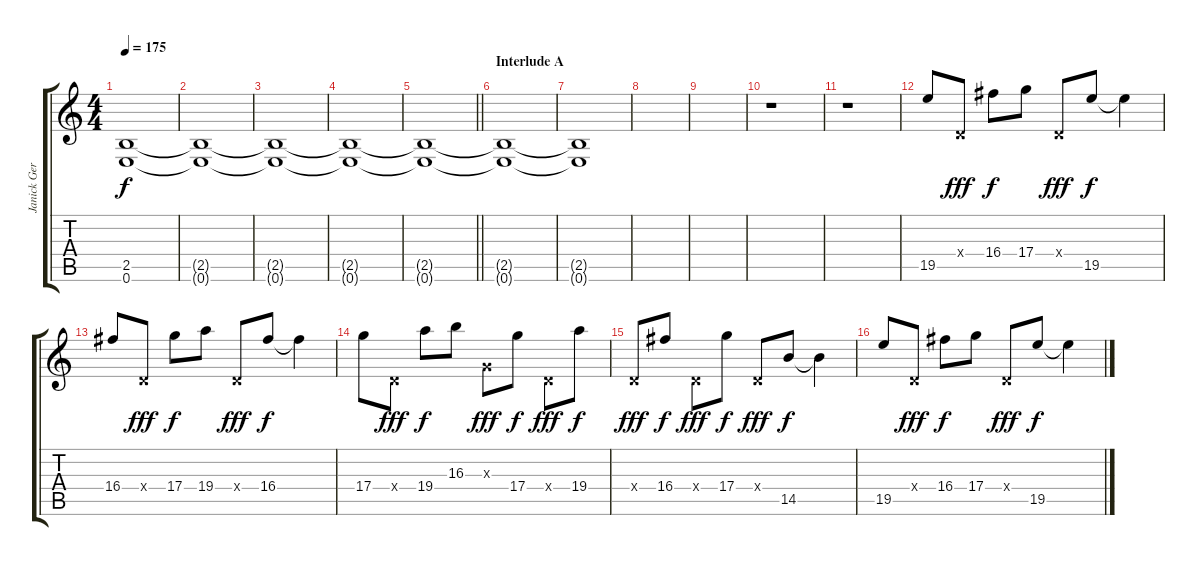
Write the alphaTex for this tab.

\track ("Janick Gers" "Janick Ger") {instrument overdrivenguitar}
\staff {score tabs}
\tuning (E4 B3 G3 D3 A2 E2) {hide}
\ts (4 4)
\tempo 175
\clef g2
\ks c
(2.5{t} 0.6{t}).1{dy f} |
(2.5{t} 0.6{t}).1 |
(2.5{t} 0.6{t}).1{volume 3} |
(2.5{t} 0.6{t}).1 |
\barLineRight lightlight
(2.5{t} 0.6{t}).1 |
\section ("" "Interlude A")
(2.5{t} 0.6{t}).1 |
(2.5{t} 0.6{t}).1 |
|
|
r.1 |
r.1 |
19.5.8{volume 13} 0.4{x}.8{dy fff} 16.4.8{dy f} 17.4.8 0.4{x}.8{dy fff} 19.5.8{dy f} 19.5{t}.4 |
16.4.8 0.4{x}.8{dy fff} 17.4.8{dy f} 19.4.8 0.4{x}.8{dy fff} 16.4.8{dy f} 16.4{t}.4 |
17.4.8 0.4{x}.8{dy fff} 19.4.8{dy f} 16.3.8 0.3{x}.8{dy fff} 17.4.8{dy f} 0.4{x}.8{dy fff} 19.4.8{dy f} |
0.4{x}.8{dy fff} 16.4.8{dy f} 0.4{x}.8{dy fff} 17.4.8{dy f} 0.4{x}.8{dy fff} 14.5.8{dy f} 14.5{t}.4 |
19.5.8 0.4{x}.8{dy fff} 16.4.8{dy f} 17.4.8 0.4{x}.8{dy fff} 19.5.8{dy f} 19.5{t}.4
